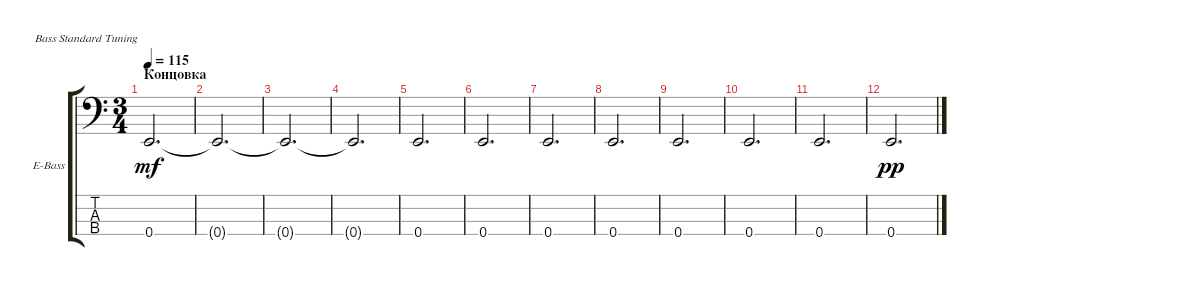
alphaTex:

\defaultSystemsLayout 4
\bracketExtendMode groupsimilarinstruments
\firstSystemTrackNameOrientation horizontal
\otherSystemsTrackNameOrientation horizontal
\track ("А. Андреев" "E-Bass") {instrument electricbassfinger}
\staff {score tabs}
\tuning (G2 D2 A1 E1)
\ts (3 4)
\section ("" "Концовка")
\tempo 115
\clef f4
\ks c
0.4.2{d dy mf} |
0.4{t}.2{d} |
0.4{t}.2{d} |
0.4{t}.2{d} |
0.4.2{d} |
0.4.2{d} |
0.4.2{d} |
0.4.2{d} |
0.4.2{d} |
0.4.2{d} |
0.4.2{d} |
0.4.2{d dy pp}
